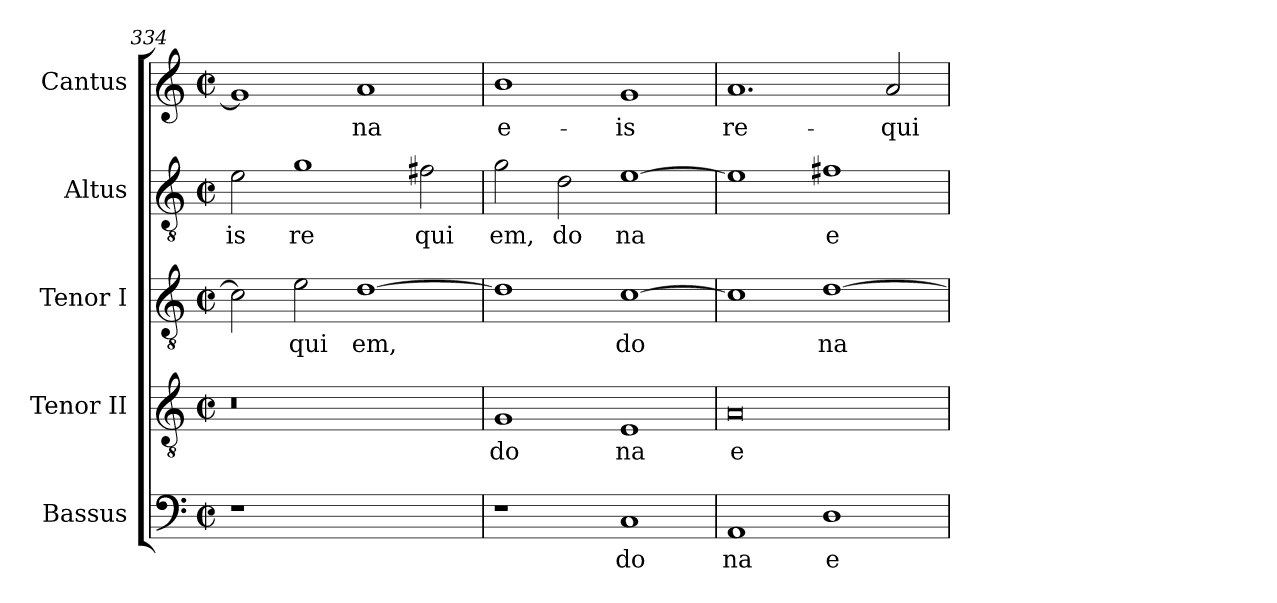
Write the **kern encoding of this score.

**kern	**text	**kern	**text	**kern	**text	**kern	**text	**kern	**text
*part5	*part5	*part4	*part4	*part3	*part3	*part2	*part2	*part1	*part1
*staff5	*staff5	*staff4	*staff4	*staff3	*staff3	*staff2	*staff2	*staff1	*staff1
*I"Bassus	*	*I"Tenor II	*	*I"Tenor I	*	*I"Altus	*	*I"Cantus	*
*I'B	*	*I'T II	*	*I'T I	*	*I'A	*	*I'C	*
*clefF4	*	*clefGv2	*	*clefGv2	*	*clefGv2	*	*clefG2	*
*k[]	*	*k[]	*	*k[]	*	*k[]	*	*k[]	*
*C:	*	*C:	*	*C:	*	*C:	*	*C:	*
*M2/2	*	*M2/2	*	*M2/2	*	*M2/2	*	*M2/2	*
*met(c|)	*	*met(c|)	*	*met(c|)	*	*met(c|)	*	*met(c|)	*
=334	=334	=334	=334	=334	=334	=334	=334	=334	=334
!	!	!	!	!	!LO:LY:b:cj	!	!LO:LY:b:cj	!	!LO:LY:b:cj
1r	.	0r	.	2c\]	.	2e\	is	1g]	--
!	!	!	!	!	!LO:LY:b:cj	!	!LO:LY:b:cj	!	!
.	.	.	.	2e\	qui	1g	re	.	.
!	!	!	!	!	!LO:LY:b:cj	!	!	!	!LO:LY:b:cj
1ryy	.	.	.	[>1d	em,	.	.	1a	-na
!	!	!	!	!	!	!	!LO:LY:b:cj	!	!
.	.	.	.	.	.	2f#\	qui	.	.
=335	=335	=335	=335	=335	=335	=335	=335	=335	=335
!	!	!	!LO:LY:b:cj	!	!LO:LY:b:cj	!	!LO:LY:b:cj	!	!LO:LY:b:cj
1r	.	1G	do	1d]	.	2g\	em,	1b	e-
!	!	!	!	!	!	!	!LO:LY:b:cj	!	!
.	.	.	.	.	.	2d\	do	.	.
!	!LO:LY:b:cj	!	!LO:LY:b:cj	!	!LO:LY:b:cj	!	!LO:LY:b:cj	!	!LO:LY:b:cj
1C	do	1E	na	[>1c	do	[>1e	na	1g	-is
=336	=336	=336	=336	=336	=336	=336	=336	=336	=336
!	!LO:LY:b:cj	!	!LO:LY:b:cj	!	!LO:LY:b:cj	!	!LO:LY:b:cj	!	!LO:LY:b:cj
1AA	na	0A	e	1c]	.	1e]	.	1.a	re-
!	!LO:LY:b:cj	!	!	!	!LO:LY:b:cj	!	!LO:LY:b:cj	!	!
1D	e	.	.	[>1d	na	1f#X	e	.	.
!	!	!	!	!	!	!	!	!	!LO:LY:b:cj
.	.	.	.	.	.	.	.	2a/	-qui-
=	=	=	=	=	=	=	=	=	=
*-	*-	*-	*-	*-	*-	*-	*-	*-	*-
